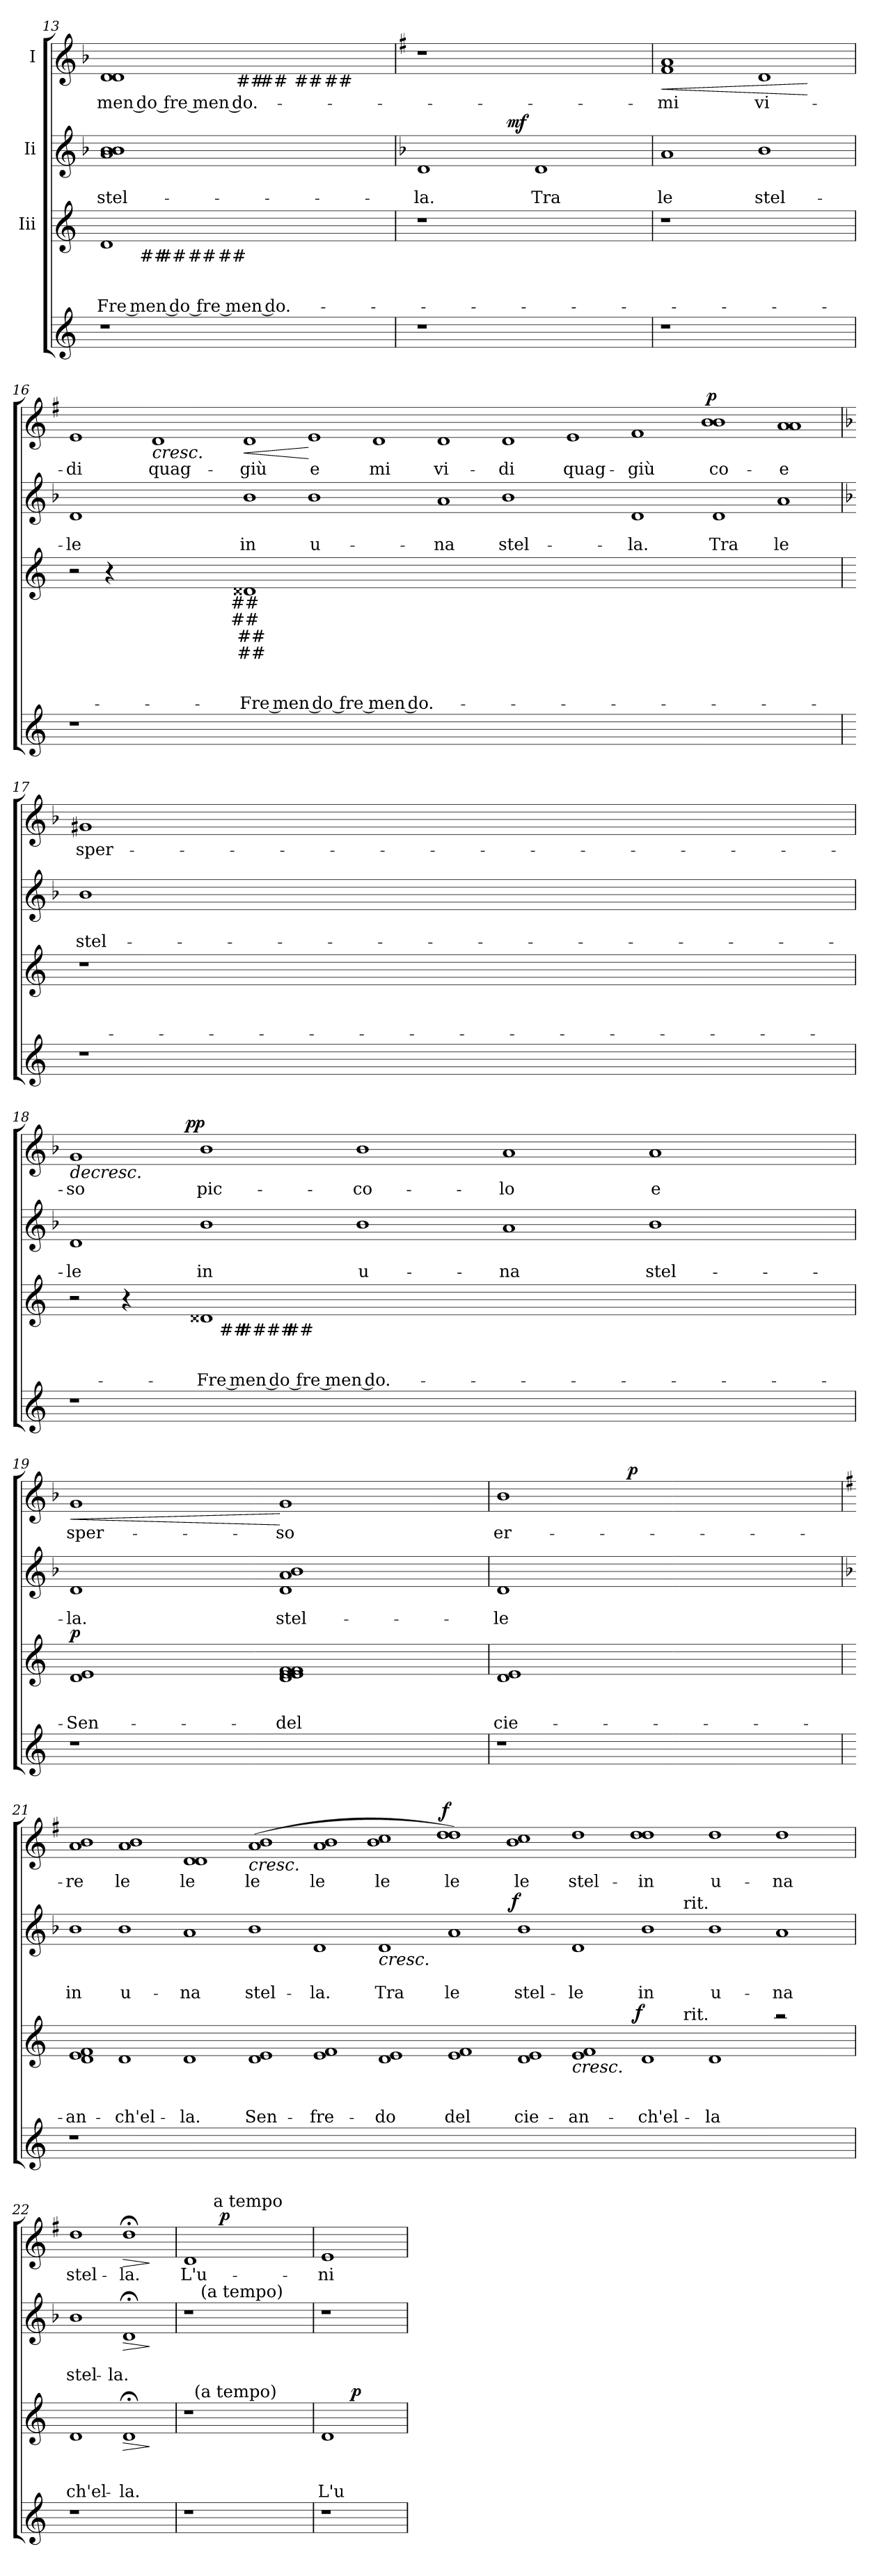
**kern	**kern	**text	**text	**text	**dynam	**kern	**text	**text	**dynam	**kern	**text	**dynam
*part4	*part3	*part3	*part3	*part3	*part3	*part2	*part2	*part2	*part2	*part1	*part1	*part1
*staff4	*staff3	*staff3	*staff3	*staff3	*staff3	*staff2	*staff2	*staff2	*staff2	*staff1	*staff1	*staff1
*	*I"Iii	*	*	*	*	*I"Ii	*	*	*	*I"I	*	*
*clefG2	*clefG2	*	*	*	*	*clefG2	*	*	*	*clefG2	*	*
*ITrd-3c-5	*ITrd-3c-5	*	*	*	*	*	*	*	*	*ITrd1c2	*	*
*k[b-]	*k[b-]	*	*	*	*	*k[b-]	*	*	*	*k[b-e-a-]	*	*
*F:	*F:	*	*	*	*	*F:	*	*	*	*E-:	*	*
=13	=13	=13	=13	=13	=13	=13	=13	=13	=13	=13	=13	=13
!	!	!	!	!LO:LY:b:rj	!	!	!	!LO:LY:b:rj	!	!	!LO:LY:b	!
*	*^	*	*	*	*	*	*	*	*	*^	*	*
*	*	*^	*	*	*	*	*	*	*	*	*	*^	*	*
*	*	*	*^	*	*	*	*	*	*	*	*	*	*	*^	*	*
*	*	*	*	*^	*	*	*	*	*	*	*	*	*	*	*	*^	*	*
1r	1g	8ryy	8..ryy	4ryy	4ryy	.	.	Fre men do fre men do.-	.	1a 1b- 1b- 1b-	.	stel-	.	1c 1c	4...ryy	2ryy	2ryy	2.ryy	-men do fre men do.-	.
.	.	32ryy	.	.	.	.	.	.	.	.	.	.	.	.	.	.	.	.	.	.
!	!	!LO:TX:b:t=##	!	!	!	!	!	!	!	!	!	!	!	!	!	!	!	!	!	!
.	.	2ryy	.	.	.	.	.	.	.	.	.	.	.	.	.	.	.	.	.	.
!	!	!	!LO:TX:b:t=##	!	!	!	!	!	!	!	!	!	!	!	!	!	!	!	!	!
.	.	.	2ryy	.	.	.	.	.	.	.	.	.	.	.	.	.	.	.	.	.
.	.	.	.	16ryy	8ryy	.	.	.	.	.	.	.	.	.	.	.	.	.	.	.
!	!	!	!	!LO:TX:b:t=##	!	!	!	!	!	!	!	!	!	!	!	!	!	!	!	!
.	.	.	.	2ryy	.	.	.	.	.	.	.	.	.	.	.	.	.	.	.	.
.	.	.	.	.	32ryy	.	.	.	.	.	.	.	.	.	.	.	.	.	.	.
!	!	!	!	!	!LO:TX:b:t=##	!	!	!	!	!	!	!	!	!	!	!	!	!	!	!
.	.	.	.	.	2ryy	.	.	.	.	.	.	.	.	.	.	.	.	.	.	.
!	!	!	!	!	!	!	!	!	!	!	!	!	!	!	!LO:TX:b:t=##	!	!	!	!	!
.	.	.	.	.	.	.	.	.	.	.	.	.	.	.	2ryy	.	.	.	.	.
.	.	.	.	.	.	.	.	.	.	.	.	.	.	.	.	32ryy	8ryy	.	.	.
!	!	!	!	!	!	!	!	!	!	!	!	!	!	!	!	!LO:TX:b:t=##	!	!	!	!
.	.	.	.	.	.	.	.	.	.	.	.	.	.	.	.	4...ryy	.	.	.	.
.	.	.	.	.	.	.	.	.	.	.	.	.	.	.	.	.	32ryy	.	.	.
!	!	!	!	!	!	!	!	!	!	!	!	!	!	!	!	!	!LO:TX:b:t=##	!	!	!
.	.	4ryy	.	.	.	.	.	.	.	.	.	.	.	.	.	.	4ryy	.	.	.
.	.	.	4ryy	.	.	.	.	.	.	.	.	.	.	.	.	.	.	.	.	.
!	!	!	!	!	!	!	!	!	!	!	!	!	!	!	!	!	!	!LO:TX:b:t=##	!	!
.	.	.	.	.	.	.	.	.	.	.	.	.	.	.	.	.	.	4ryy	.	.
.	.	.	.	8.ryy	.	.	.	.	.	.	.	.	.	.	.	.	.	.	.	.
.	.	16.ryy	.	.	16.ryy	.	.	.	.	.	.	.	.	.	.	.	16.ryy	.	.	.
.	.	.	32ryy	.	.	.	.	.	.	.	.	.	.	.	32ryy	.	.	.	.	.
*	*v	*v	*v	*v	*v	*	*	*	*	*	*	*	*	*v	*v	*v	*v	*v	*	*
!!LO:LB:g=z
=14	=14	=14	=14	=14	=14	=14	=14	=14	=14	=14	=14	=14
*	*	*	*	*	*	*	*	*	*	*k[b-]	*	*
*	*	*	*	*	*	*	*	*	*	*F:	*	*
*	*^	*	*	*	*	*	*	*	*	*^	*	*
*	*	*^	*	*	*	*	*	*	*	*	*	*^	*	*
*	*	*	*^	*	*	*	*	*	*	*	*	*	*	*^	*	*
*	*	*	*	*^	*	*	*	*	*	*	*	*	*	*	*	*^	*	*
!	!	!	!	!	!	!	!	!	!	!	!	!LO:LY:b	!	!	!	!	!	!	!	!
*	*v	*v	*v	*v	*v	*	*	*	*	*^	*	*	*	*v	*v	*v	*v	*v	*	*
1r	1r	.	.	.	.	1d	2..ryy	.	-la.	.	1r	.	.
!	!	!	!	!	!	!	!	!	!	!LO:DY:a	!	!	!
.	.	.	.	.	.	.	1ryy	.	.	mf	.	.	.
!	!	!	!	!	!	!	!	!	!LO:LY:b	!	!	!	!
1ryy	1ryy	.	.	.	.	1d	.	.	Tra	.	1ryy	.	.
.	.	.	.	.	.	.	8ryy	.	.	.	.	.	.
=15	=15	=15	=15	=15	=15	=15	=15	=15	=15	=15	=15	=15	=15
!	!	!	!	!	!	!	!	!	!LO:LY:b:rj	!	!	!LO:LY:b	!LO:HP:b
*	*	*	*	*	*	*v	*v	*	*	*	*	*	*
1r	1r	.	.	.	.	1a	.	le	.	1e 1g	mi	<
!	!	!	!	!	!	!	!	!LO:LY:b	!	!	!LO:LY:b	!
1ryy	1ryy	.	.	.	.	1b-	.	stel-	.	1c	vi-	.
.	.	.	.	.	.	.	.	.	.	.	.	[
=16	=16	=16	=16	=16	=16	=16	=16	=16	=16	=16	=16	=16
!	!	!	!	!	!	!	!	!LO:LY:b:rj	!	!	!LO:LY:b	!
*	*^	*	*	*	*	*	*	*	*	*^	*	*
*	*	*^	*	*	*	*	*	*	*	*	*	*	*	*
1r	2r	1ryy	1ryy	.	.	.	.	1d	.	-le	.	1d	1ryy	-di	.
.	4ra	.	.	.	.	.	.	.	.	.	.	.	.	.	.
.	4ryy	.	.	.	.	.	.	.	.	.	.	.	.	.	.
!	!	!	!	!	!	!	!	!	!	!	!	!	!	!LO:LY:b	!LO:HP:b
000ryy	2.ryy	2...ryy	2ryy	.	.	.	.	1ryy	.	.	.	1c	1ryy	quag-	<
.	.	.	4...ryy	.	.	.	.	.	.	.	.	.	.	.	.
.	4ryy	.	.	.	.	.	.	.	.	.	.	.	.	.	.
!	!	!LO:TX:b:t=##	!	!	!	!	!	!	!	!	!	!	!	!	!
!	!	!LO:TX:b:t=##	!	!	!	!	!	!	!	!	!	!	!	!	!
.	.	1ryy	.	.	.	.	.	.	.	.	.	.	.	.	.
!	!	!	!LO:TX:b:t=##	!	!	!	!	!	!	!	!	!	!	!	!
!	!	!	!LO:TX:b:t=##	!	!	!	!	!	!	!	!	!	!	!	!
.	.	.	1ryy	.	.	.	.	.	.	.	.	.	.	.	.
!	!	!	!	!	!	!LO:LY:b:rj	!	!	!	!LO:LY:b:rj	!	!	!	!LO:LY:b	!LO:HP:b
!	!	!	!	!	!	!	!	!	!	!	!	!	!	!	!LO:HP:n=1:b
.	1g##X	.	.	.	.	-Fre men do fre men do.-	.	1b-	.	in	.	1c	1ryy	-giù	> <
.	.	1ryy	.	.	.	.	.	.	.	.	.	.	.	.	.
.	.	.	1ryy	.	.	.	.	.	.	.	.	.	.	.	.
!	!	!	!	!	!	!	!	!	!	!LO:LY:b:rj	!	!	!	!LO:LY:b	!
.	000ryy	.	.	.	.	.	.	1b-	.	u-	.	1d	1ryy	e	[
.	.	1ryy	.	.	.	.	.	.	.	.	.	.	.	.	.
.	.	.	1ryy	.	.	.	.	.	.	.	.	.	.	.	.
!	!	!	!	!	!	!	!	!	!	!	!	!	!	!LO:LY:b	!
.	.	.	.	.	.	.	.	1ryy	.	.	.	1c	1ryy	mi	]
.	.	1ryy	.	.	.	.	.	.	.	.	.	.	.	.	.
.	.	.	1ryy	.	.	.	.	.	.	.	.	.	.	.	.
!	!	!	!	!	!	!	!	!	!	!LO:LY:b	!	!	!	!LO:LY:b	!
.	.	.	.	.	.	.	.	1a	.	-na	.	1c	1ryy	vi-	[
.	.	1ryy	.	.	.	.	.	.	.	.	.	.	.	.	.
.	.	.	1ryy	.	.	.	.	.	.	.	.	.	.	.	.
!	!	!	!	!	!	!	!	!	!	!LO:LY:b	!	!	!	!LO:LY:b	!
.	.	.	.	.	.	.	.	1b-	.	stel-	.	1c	1ryy	-di	.
.	.	1ryy	.	.	.	.	.	.	.	.	.	.	.	.	.
.	.	.	1ryy	.	.	.	.	.	.	.	.	.	.	.	.
!	!	!	!	!	!	!	!	!	!	!	!	!	!	!LO:LY:b	!
.	.	.	.	.	.	.	.	1ryy	.	.	.	1d	1ryy	quag-	.
.	.	1ryy	.	.	.	.	.	.	.	.	.	.	.	.	.
.	.	.	1ryy	.	.	.	.	.	.	.	.	.	.	.	.
!	!	!	!	!	!	!	!	!	!	!LO:LY:b	!	!	!	!LO:LY:b	!
.	.	.	.	.	.	.	.	1d	.	-la.	.	1e	2ryy	-giù	.
.	.	.	.	.	.	.	.	.	.	.	.	.	4...ryy	.	.
.	.	1ryy	.	.	.	.	.	.	.	.	.	.	.	.	.
!	!	!	!	!	!	!	!	!	!	!	!	!	!	!	!LO:DY:a
.	.	.	1ryy	.	.	.	.	.	.	.	.	.	1ryy	.	p
!	!	!	!	!	!	!	!	!	!	!LO:LY:b	!	!	!	!LO:LY:b	!
0ryy	.	.	.	.	.	.	.	1d	.	Tra	.	1a 1a	.	-co-	.
.	.	1ryy	.	.	.	.	.	.	.	.	.	.	.	.	.
.	.	.	1ryy	.	.	.	.	.	.	.	.	.	1ryy	.	.
!	!	!	!	!	!	!	!	!	!	!LO:LY:b:rj	!	!	!	!LO:LY:b	!
.	.	.	.	.	.	.	.	1a	.	le	.	1g 1g	.	e	.
.	.	16ryy	.	.	.	.	.	.	.	.	.	.	.	.	.
.	.	.	32ryy	.	.	.	.	.	.	.	.	.	32ryy	.	.
*	*v	*v	*v	*	*	*	*	*	*	*	*	*v	*v	*	*
!!LO:LB:g=z
=17	=17	=17	=17	=17	=17	=17	=17	=17	=17	=17	=17	=17
*	*	*	*	*	*	*	*	*	*	*k[b-e-a-]	*	*
*	*	*	*	*	*	*	*	*	*	*E-:	*	*
*	*^	*	*	*	*	*	*	*	*	*^	*	*
*	*	*^	*	*	*	*	*	*	*	*	*	*	*	*
!	!	!	!	!	!	!	!	!	!	!LO:LY:b	!	!	!	!LO:LY:b	!
*	*v	*v	*v	*	*	*	*	*	*	*	*	*v	*v	*	*
1r	1r	.	.	.	.	1b-	.	stel-	.	1f#X	sper-	.
2.ryy	2.ryy	.	.	.	.	2.ryy	.	.	.	2.ryy	.	.
=18	=18	=18	=18	=18	=18	=18	=18	=18	=18	=18	=18	=18
!	!	!	!	!	!	!	!	!LO:LY:b:rj	!	!	!LO:LY:b	!LO:HP:b
*	*^	*	*	*	*	*	*	*	*	*^	*	*
*	*	*^	*	*	*	*	*	*	*	*	*	*	*	*
*	*	*	*^	*	*	*	*	*	*	*	*	*	*	*	*
*	*	*	*	*^	*	*	*	*	*	*	*	*	*	*	*	*
1r	2r	1ryy	1ryy	1ryy	1ryy	.	.	.	.	1d	.	-le	.	1f	2...ryy	-so	>
.	4ra	.	.	.	.	.	.	.	.	.	.	.	.	.	.	.	.
.	4ryy	.	.	.	.	.	.	.	.	.	.	.	.	.	.	.	.
!	!	!	!	!	!	!	!	!	!	!	!	!	!	!	!	!	!LO:DY:a
.	.	.	.	.	.	.	.	.	.	.	.	.	.	.	1ryy	.	pp
!	!	!	!	!	!	!	!	!LO:LY:b:rj	!	!	!	!LO:LY:b:rj	!	!	!	!LO:LY:b	!
00ryy	1g##X	16.ryy	8ryy	4ryy	4.ryy	.	.	-Fre men do fre men do.-	.	1b-	.	in	.	1a-	.	pic-	]
!	!	!LO:TX:b:t=##	!	!	!	!	!	!	!	!	!	!	!	!	!	!	!
.	.	1ryy	.	.	.	.	.	.	.	.	.	.	.	.	.	.	.
.	.	.	32ryy	.	.	.	.	.	.	.	.	.	.	.	.	.	.
!	!	!	!LO:TX:b:t=##	!	!	!	!	!	!	!	!	!	!	!	!	!	!
.	.	.	1ryy	.	.	.	.	.	.	.	.	.	.	.	.	.	.
.	.	.	.	32ryy	.	.	.	.	.	.	.	.	.	.	.	.	.
!	!	!	!	!LO:TX:b:t=##	!	!	!	!	!	!	!	!	!	!	!	!	!
.	.	.	.	1ryy	.	.	.	.	.	.	.	.	.	.	.	.	.
!	!	!	!	!	!LO:TX:b:t=##	!	!	!	!	!	!	!	!	!	!	!	!
.	.	.	.	.	1ryy	.	.	.	.	.	.	.	.	.	.	.	.
.	.	.	.	.	.	.	.	.	.	.	.	.	.	.	1ryy	.	.
!	!	!	!	!	!	!	!	!	!	!	!	!LO:LY:b:rj	!	!	!	!LO:LY:b	!
.	0.ryy	.	.	.	.	.	.	.	.	1b-	.	u-	.	1a-	.	-co-	.
.	.	1ryy	.	.	.	.	.	.	.	.	.	.	.	.	.	.	.
.	.	.	1ryy	.	.	.	.	.	.	.	.	.	.	.	.	.	.
.	.	.	.	1ryy	.	.	.	.	.	.	.	.	.	.	.	.	.
.	.	.	.	.	1ryy	.	.	.	.	.	.	.	.	.	.	.	.
.	.	.	.	.	.	.	.	.	.	.	.	.	.	.	1ryy	.	.
!	!	!	!	!	!	!	!	!	!	!	!	!LO:LY:b	!	!	!	!LO:LY:b:rj	!
.	.	.	.	.	.	.	.	.	.	1a	.	-na	.	1g	.	-lo	.
.	.	1ryy	.	.	.	.	.	.	.	.	.	.	.	.	.	.	.
.	.	.	1ryy	.	.	.	.	.	.	.	.	.	.	.	.	.	.
.	.	.	.	1ryy	.	.	.	.	.	.	.	.	.	.	.	.	.
.	.	.	.	.	1ryy	.	.	.	.	.	.	.	.	.	.	.	.
.	.	.	.	.	.	.	.	.	.	.	.	.	.	.	1ryy	.	.
!	!	!	!	!	!	!	!	!	!	!	!	!LO:LY:b	!	!	!	!LO:LY:b:rj	!
.	.	.	.	.	.	.	.	.	.	1b-	.	stel-	.	1g	.	e	.
.	.	2ryy	.	.	.	.	.	.	.	.	.	.	.	.	.	.	.
.	.	.	2ryy	.	.	.	.	.	.	.	.	.	.	.	.	.	.
.	.	.	.	2ryy	.	.	.	.	.	.	.	.	.	.	.	.	.
.	.	.	.	.	2ryy	.	.	.	.	.	.	.	.	.	.	.	.
.	.	4ryy	.	.	.	.	.	.	.	.	.	.	.	.	.	.	.
.	.	.	4ryy	.	.	.	.	.	.	.	.	.	.	.	.	.	.
.	.	.	.	8..ryy	.	.	.	.	.	.	.	.	.	.	.	.	.
.	.	8ryy	.	.	.	.	.	.	.	.	.	.	.	.	.	.	.
.	.	.	.	.	8ryy	.	.	.	.	.	.	.	.	.	.	.	.
.	.	.	16.ryy	.	.	.	.	.	.	.	.	.	.	.	.	.	.
.	.	.	.	.	.	.	.	.	.	.	.	.	.	.	16ryy	.	.
.	.	32ryy	.	.	.	.	.	.	.	.	.	.	.	.	.	.	.
=19	=19	=19	=19	=19	=19	=19	=19	=19	=19	=19	=19	=19	=19	=19	=19	=19	=19
!	!	!	!	!	!	!	!	!LO:LY:b	!	!	!	!LO:LY:b	!	!	!	!LO:LY:b	!LO:HP:b
!	!	!	!	!	!	!	!	!	!LO:DY:a	!	!	!	!	!	!	!	!LO:HP:n=1:b
*	*v	*v	*v	*v	*v	*	*	*	*	*	*	*	*	*v	*v	*	*
1r	1g 1a	.	.	-Sen-	p	1d	.	-la.	.	1f	sper-	< >
!	!	!	!	!LO:LY:b	!	!	!	!LO:LY:b	!	!	!LO:LY:b	!
1ryy	1g 1a 1a 1a 1b- 1b-	.	.	del	.	1d 1a 1b-	.	stel-	.	1f	-so	[
.	.	.	.	.	.	.	.	.	.	.	.	]
=20	=20	=20	=20	=20	=20	=20	=20	=20	=20	=20	=20	=20
!	!	!	!	!LO:LY:b	!	!	!	!LO:LY:b:rj	!	!	!LO:LY:b	!
*	*	*	*	*	*	*	*	*	*	*^	*	*
1r	1g 1a	.	.	cie-	.	1d	.	-le	.	1a-	4ryy	er-	.
.	.	.	.	.	.	.	.	.	.	.	16ryy	.	.
!	!	!	!	!	!	!	!	!	!	!	!	!	!LO:DY:a
.	.	.	.	.	.	.	.	.	.	.	2ryy	.	p
.	.	.	.	.	.	.	.	.	.	.	8.ryy	.	.
!!LO:PB:g=z	!!
=21	=21	=21	=21	=21	=21	=21	=21	=21	=21	=21	=21	=21	=21
*	*	*	*	*	*	*	*	*	*	*k[b-]	*	*	*
*	*	*	*	*	*	*	*	*	*	*F:	*	*	*
!	!	!	!	!LO:LY:b	!	!	!	!	!	!	!	!	!
*	*^	*	*	*	*	*	*	*	*	*	*	*	*
!	!	!	!	!	!LO:LY:b	!	!	!	!LO:LY:b:rj	!	!	!	!LO:LY:b	!
*	*^	*	*	*	*	*	*^	*	*	*	*	*	*	*
*	*	*	*^	*	*	*	*	*	*^	*	*	*	*	*	*	*
1r	1a 1b-	1g	1ryy	1ryy	.	.	an-	.	1b-	1ryy	1ryy	.	in	.	1g 1a	1ryy	-re	.
!	!	!	!	!	!	!	!LO:LY:b	!	!	!	!	!	!LO:LY:b:rj	!	!	!	!LO:LY:b	!
000ryy	1g	2ryy	1ryy	1ryy	.	.	-ch'el-	.	1b-	1ryy	1ryy	.	u-	.	1g 1a	1ryy	le	.
.	.	1ryy	.	.	.	.	.	.	.	.	.	.	.	.	.	.	.	.
!	!	!	!	!	!	!	!LO:LY:b	!	!	!	!	!	!LO:LY:b	!	!	!	!LO:LY:b	!
.	1g	.	1ryy	1ryy	.	.	-la.	.	1a	1ryy	1ryy	.	-na	.	1c 1c	1ryy	-le	.
.	.	1ryy	.	.	.	.	.	.	.	.	.	.	.	.	.	.	.	.
!	!	!	!	!	!	!	!LO:LY:b	!	!	!	!	!	!LO:LY:b	!	!	!	!LO:LY:b	!LO:HP:b
.	1g 1a	.	1ryy	1ryy	.	.	Sen-	.	1b-	1ryy	1ryy	.	stel-	.	(>1g 1a	1ryy	le	<
.	.	1ryy	.	.	.	.	.	.	.	.	.	.	.	.	.	.	.	.
!	!	!	!	!	!	!	!LO:LY:b	!	!	!	!	!	!LO:LY:b	!	!	!	!LO:LY:b	!
.	1a 1b-	.	1ryy	1ryy	.	.	fre-	.	1d	1ryy	1ryy	.	-la.	.	1g 1a	1ryy	-le	.
.	.	2%15ryy	.	.	.	.	.	.	.	.	.	.	.	.	.	.	.	.
!	!	!	!	!	!	!	!LO:LY:b	!	!	!	!	!	!LO:LY:b	!LO:HP:b	!	!	!LO:LY:b	!
.	1g 1a	.	1ryy	1ryy	.	.	-do	.	1d	1ryy	1ryy	.	Tra	<	1a 1b-	2ryy	le	.
.	.	.	.	.	.	.	.	.	.	.	.	.	.	.	.	4...ryy	.	.
!	!	!	!	!	!	!	!	!	!	!	!	!	!	!	!	!	!	!LO:DY:a
.	.	.	.	.	.	.	.	.	.	.	.	.	.	.	.	1ryy	.	f
!	!	!	!	!	!	!	!LO:LY:b	!	!	!	!	!	!LO:LY:b:rj	!	!	!	!LO:LY:b	!
.	1a 1b-	.	1ryy	4%15ryy	.	.	del	.	1a	2ryy	4%15ryy	.	le	.	1cc 1cc)	.	-le	[
.	.	.	.	.	.	.	.	.	.	4...ryy	.	.	.	.	.	.	.	.
!	!	!	!	!	!	!	!	!	!	!	!	!	!	!LO:DY:a	!	!	!	!
.	.	.	.	.	.	.	.	.	.	1ryy	.	.	.	f	.	1ryy	.	.
!	!	!	!	!	!	!	!LO:LY:b	!	!	!	!	!	!LO:LY:b	!	!	!	!LO:LY:b	!
.	1g 1a	.	1ryy	.	.	.	cie-	.	1b-	.	.	.	stel-	[	1a 1b-	.	le	.
.	.	.	.	.	.	.	.	.	.	1ryy	.	.	.	.	.	1ryy	.	.
!	!	!	!	!	!	!	!LO:LY:b	!LO:HP:b	!	!	!	!	!LO:LY:b:rj	!	!	!	!LO:LY:b	!
.	1a 1b-	.	2ryy	.	.	.	an-	<	1d	.	.	.	-le	.	1cc	.	stel-	.
.	.	.	4...ryy	.	.	.	.	.	.	.	.	.	.	.	.	.	.	.
!	!	!	!	!	!	!	!	!LO:DY:a	!	!	!	!	!	!	!	!	!	!
.	.	.	1ryy	.	.	.	.	f	.	1ryy	.	.	.	.	.	1ryy	.	.
!	!	!	!	!	!	!	!LO:LY:b	!	!	!	!	!	!LO:LY:b:rj	!	!	!	!LO:LY:b	!
0.ryy	1g	.	.	.	.	.	-ch'el-	[	1b-	.	.	.	in	.	1cc 1cc	.	in	.
!	!	!	!	!	!	!	!	!	!	!	!LO:TX:a:t=rit.	!	!	!	!	!	!	!
!	!	!	!	!LO:TX:a:t=rit.	!	!	!	!	!	!	!	!	!	!	!	!	!	!
.	.	.	.	1ryy	.	.	.	.	.	.	1ryy	.	.	.	.	.	.	.
.	.	.	1ryy	.	.	.	.	.	.	1ryy	.	.	.	.	.	1ryy	.	.
!	!	!	!	!	!	!	!LO:LY:b:rj	!	!	!	!	!	!LO:LY:b:rj	!	!	!	!LO:LY:b:rj	!
.	1g	.	.	.	.	.	-la	.	1b-	.	.	.	u-	.	1cc	.	u-	.
.	.	.	.	1ryy	.	.	.	.	.	.	1ryy	.	.	.	.	.	.	.
.	.	.	1ryy	.	.	.	.	.	.	1ryy	.	.	.	.	.	1ryy	.	.
!	!	!	!	!	!	!	!	!	!	!	!	!	!LO:LY:b	!	!	!	!LO:LY:b	!
.	2raa	.	.	.	.	.	.	.	1a	.	.	.	-na	.	1cc	.	-na	.
.	2ryy	.	.	.	.	.	.	.	.	.	.	.	.	.	.	.	.	.
.	.	.	.	4ryy	.	.	.	.	.	.	4ryy	.	.	.	.	.	.	.
.	.	.	32ryy	.	.	.	.	.	.	32ryy	.	.	.	.	.	32ryy	.	.
!!LO:LB:g=z
=22	=22	=22	=22	=22	=22	=22	=22	=22	=22	=22	=22	=22	=22	=22	=22	=22	=22	=22
!	!	!	!	!	!	!	!LO:LY:b	!	!	!	!	!	!LO:LY:b	!	!	!	!LO:LY:b	!
*	*v	*v	*v	*v	*	*	*	*	*	*	*	*	*	*	*v	*v	*	*
*	*	*	*	*	*	*v	*v	*v	*	*	*	*	*	*
1r	1g	.	.	-ch'el-	.	1b-	.	stel-	.	1cc	stel-	.
!	!	!	!	!LO:LY:b	!LO:HP:b	!	!	!LO:LY:b	!LO:HP:b	!	!LO:LY:b	!LO:HP:b
1ryy	1g;	.	.	-la.	>	1d;	.	-la.	>	1cc;<	-la.	>
.	.	.	.	.	]	.	.	.	]	.	.	]
=23	=23	=23	=23	=23	=23	=23	=23	=23	=23	=23	=23	=23
!	!	!	!	!	!	!	!	!	!	!	!LO:LY:b	!
*	*^	*	*	*	*	*^	*	*	*	*^	*	*
*	*	*	*	*	*	*	*	*	*	*	*	*	*^	*	*
1r	1r	16ryy	.	.	.	.	1r	16.ryy	.	.	.	1c	8.ryy	8ryy	L'u-	.
!	!	!LO:TX:a:t=(a tempo)	!	!	!	!	!	!	!	!	!	!	!	!	!	!
.	.	2...ryy	.	.	.	.	.	.	.	.	.	.	.	.	.	.
!	!	!	!	!	!	!	!	!LO:TX:a:t=(a tempo)	!	!	!	!	!	!	!	!
.	.	.	.	.	.	.	.	2ryy	.	.	.	.	.	.	.	.
.	.	.	.	.	.	.	.	.	.	.	.	.	.	32ryy	.	.
!	!	!	!	!	!	!	!	!	!	!	!	!	!	!LO:TX:a:t=a tempo	!	!
.	.	.	.	.	.	.	.	.	.	.	.	.	.	2ryy	.	.
!	!	!	!	!	!	!	!	!	!	!	!	!	!	!	!	!LO:DY:a
.	.	.	.	.	.	.	.	.	.	.	.	.	2ryy	.	.	p
.	.	.	.	.	.	.	.	4ryy	.	.	.	.	.	.	.	.
.	.	.	.	.	.	.	.	.	.	.	.	.	.	4ryy	.	.
.	.	.	.	.	.	.	.	.	.	.	.	.	4ryy	.	.	.
.	.	.	.	.	.	.	.	8ryy	.	.	.	.	.	.	.	.
.	.	.	.	.	.	.	.	.	.	.	.	.	.	16.ryy	.	.
.	.	.	.	.	.	.	.	.	.	.	.	.	16ryy	.	.	.
.	.	.	.	.	.	.	.	32ryy	.	.	.	.	.	.	.	.
=24	=24	=24	=24	=24	=24	=24	=24	=24	=24	=24	=24	=24	=24	=24	=24	=24
!	!	!	!	!	!LO:LY:b	!	!	!	!	!	!	!	!	!	!LO:LY:b	!
*	*	*	*	*	*	*	*v	*v	*	*	*	*	*	*	*	*
*	*	*	*	*	*	*	*	*	*	*	*v	*v	*v	*	*
1r	1g	4ryy	.	.	L'u-	.	1r	.	.	.	1d	-ni-	.
.	.	32ryy	.	.	.	.	.	.	.	.	.	.	.
!	!	!	!	!	!	!LO:DY:a	!	!	!	!	!	!	!
.	.	2ryy	.	.	.	p	.	.	.	.	.	.	.
.	.	8..ryy	.	.	.	.	.	.	.	.	.	.	.
*	*v	*v	*	*	*	*	*	*	*	*	*	*	*
=	=	=	=	=	=	=	=	=	=	=	=	=
*-	*-	*-	*-	*-	*-	*-	*-	*-	*-	*-	*-	*-
